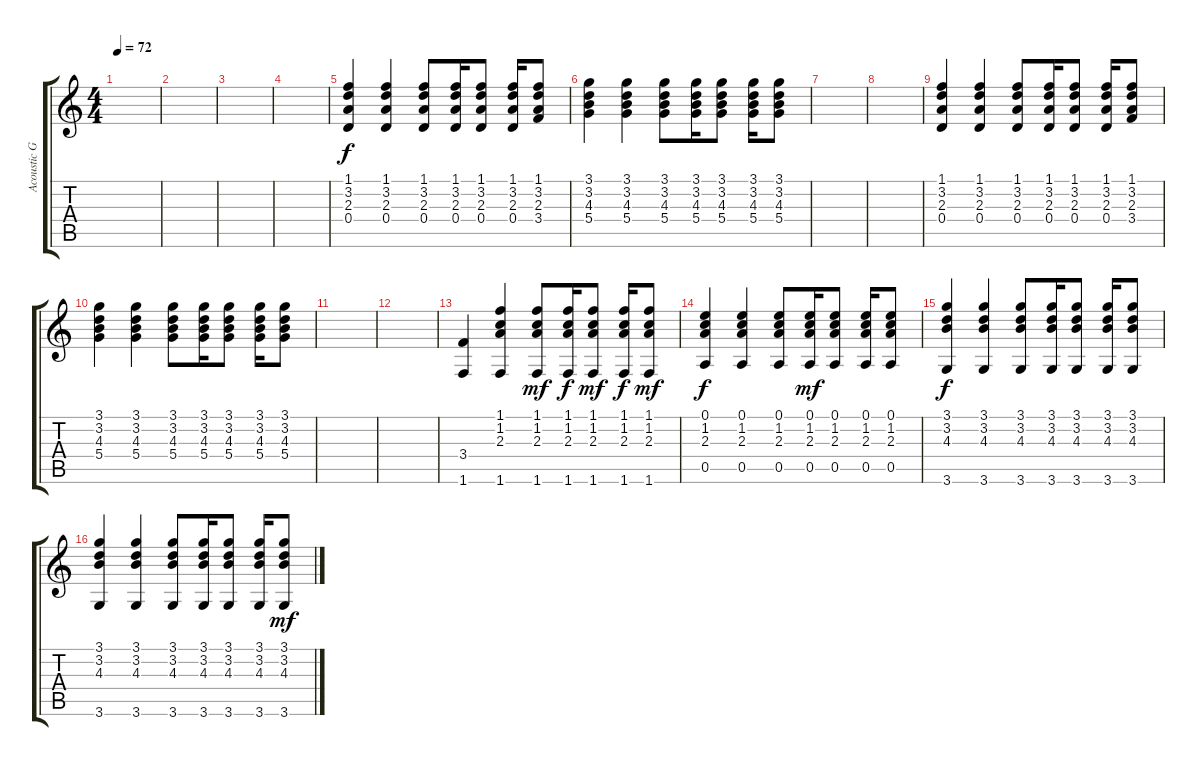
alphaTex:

\track ("Acoustic Guitar 2" "Acoustic G") {instrument acousticguitarnylon}
\staff {score tabs}
\tuning (E4 B3 G3 D3 A2 E2) {hide}
\ts (4 4)
\tempo 72
\clef g2
\ks c
|
|
|
|
(1.1 3.2 2.3 0.4).4 (1.1 3.2 2.3 0.4).4 (1.1 3.2 2.3 0.4).8 (1.1 3.2 2.3 0.4).16 (1.1 3.2 2.3 0.4).8 (1.1 3.2 2.3 0.4).16 (1.1 3.2 2.3 3.4).8 |
(3.1 3.2 4.3 5.4).4 (3.1 3.2 4.3 5.4).4 (3.1 3.2 4.3 5.4).8 (3.1 3.2 4.3 5.4).16 (3.1 3.2 4.3 5.4).8 (3.1 3.2 4.3 5.4).16 (3.1 3.2 4.3 5.4).8 |
|
|
(1.1 3.2 2.3 0.4).4 (1.1 3.2 2.3 0.4).4 (1.1 3.2 2.3 0.4).8 (1.1 3.2 2.3 0.4).16 (1.1 3.2 2.3 0.4).8 (1.1 3.2 2.3 0.4).16 (1.1 3.2 2.3 3.4).8 |
(3.1 3.2 4.3 5.4).4 (3.1 3.2 4.3 5.4).4 (3.1 3.2 4.3 5.4).8 (3.1 3.2 4.3 5.4).16 (3.1 3.2 4.3 5.4).8 (3.1 3.2 4.3 5.4).16 (3.1 3.2 4.3 5.4).8 |
|
|
(3.4 1.6).4 (1.1 1.2 2.3 1.6).4 (1.1 1.2 2.3 1.6).8{dy mf} (1.1 1.2 2.3 1.6).16{dy f} (1.1 1.2 2.3 1.6).8{dy mf} (1.1 1.2 2.3 1.6).16{dy f} (1.1 1.2 2.3 1.6).8{dy mf} |
(0.1 1.2 2.3 0.5).4{dy f} (0.1 1.2 2.3 0.5).4 (0.1 1.2 2.3 0.5).8 (0.1 1.2 2.3 0.5).16{dy mf} (0.1 1.2 2.3 0.5).8 (0.1 1.2 2.3 0.5).16 (0.1 1.2 2.3 0.5).8 |
(3.1 3.2 4.3 3.6).4{dy f} (3.1 3.2 4.3 3.6).4 (3.1 3.2 4.3 3.6).8 (3.1 3.2 4.3 3.6).16 (3.1 3.2 4.3 3.6).8 (3.1 3.2 4.3 3.6).16 (3.1 3.2 4.3 3.6).8 |
(3.1 3.2 4.3 3.6).4 (3.1 3.2 4.3 3.6).4 (3.1 3.2 4.3 3.6).8 (3.1 3.2 4.3 3.6).16 (3.1 3.2 4.3 3.6).8 (3.1 3.2 4.3 3.6).16 (3.1 3.2 4.3 3.6).8{dy mf}
